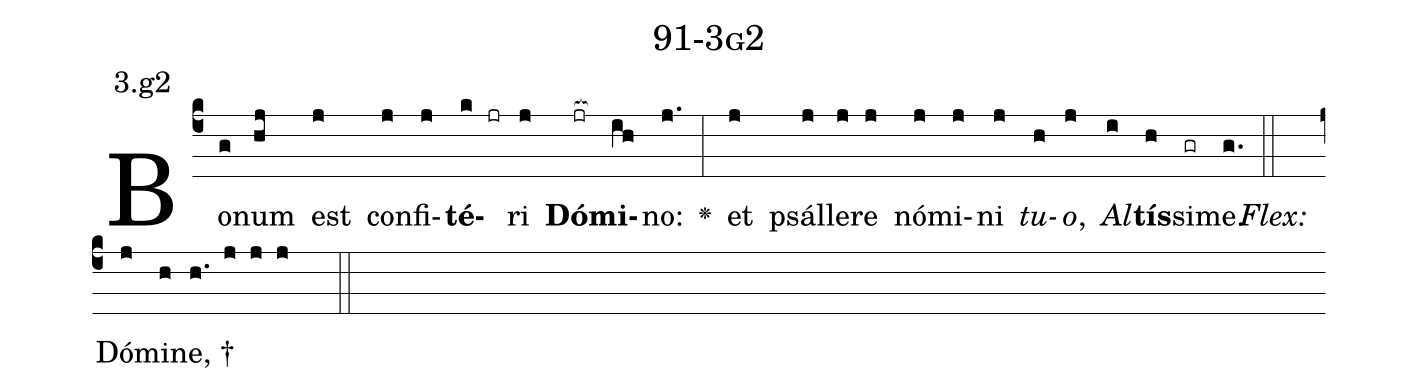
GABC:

name: 91-3g2;
annotation: 3.g2;
%%
(c4)Bo(g)num(hj) est(j) con(j)fi(j)<b>té</b>(k jr)ri(j) <b>Dó</b>(jr[ocb:1{])<b>mi</b>(ih[ocb:0}])no:(j.) <v>\greheightstar</v>(:) et(j) psál(j)le(j)re(j) nó(j)mi(j)ni(j) <i>tu</i>(h)<i>o</i>,(j) <i>Al</i>(i)<b>tís</b>(h)si(gr)me.(g.) (::)
<i>Flex:</i>()  Dó(j)mi(h)ne, †(h. j j j  ::)

%E(j) u(h) o(j) u(i) a(h) e.(g.) (::)
